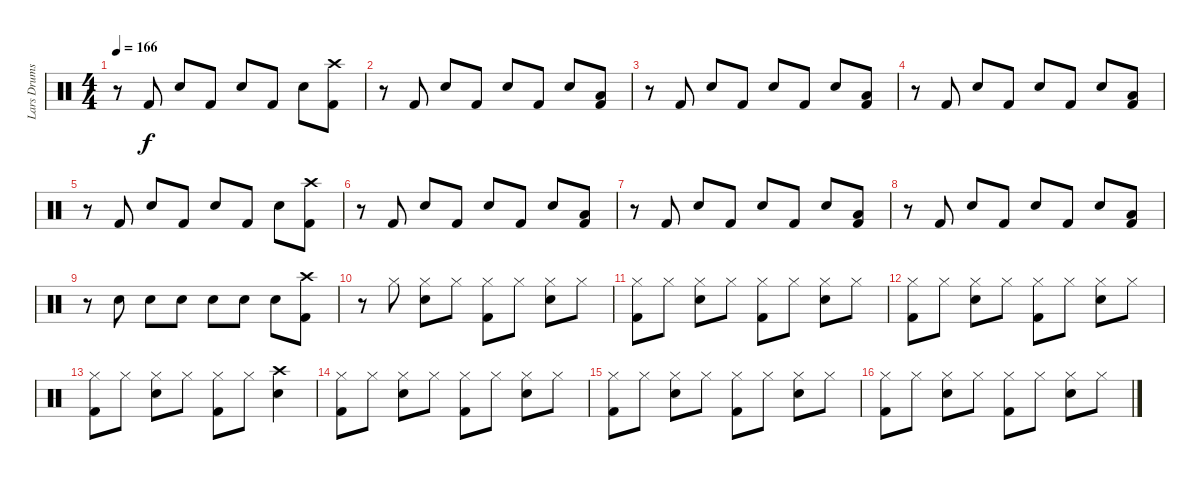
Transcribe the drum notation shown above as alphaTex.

\track ("Lars Drums" "Lars Drums") {instrument percussion}
\staff {score}
\articulation defaults
\ts (4 4)
\tempo 166
\clef neutral
\ks c
r.8{dy f} "Kick (hit) 2".8 "Electric Snare (hit)".8 "Kick (hit) 2".8 "Electric Snare (hit)".8 "Kick (hit) 2".8 "Electric Snare (hit)".8 ("Crash high (hit)" "Kick (hit) 2").8 |
r.8 "Kick (hit) 2".8 "Electric Snare (hit)".8 "Kick (hit) 2".8 "Electric Snare (hit)".8 "Kick (hit) 2".8 "Electric Snare (hit)".8 ("Low Tom (hit)" "Kick (hit) 2").8 |
r.8 "Kick (hit) 2".8 "Electric Snare (hit)".8 "Kick (hit) 2".8 "Electric Snare (hit)".8 "Kick (hit) 2".8 "Electric Snare (hit)".8 ("Low Tom (hit)" "Kick (hit) 2").8 |
r.8 "Kick (hit) 2".8 "Electric Snare (hit)".8 "Kick (hit) 2".8 "Electric Snare (hit)".8 "Kick (hit) 2".8 "Electric Snare (hit)".8 ("Low Tom (hit)" "Kick (hit) 2").8 |
r.8 "Kick (hit) 2".8 "Electric Snare (hit)".8 "Kick (hit) 2".8 "Electric Snare (hit)".8 "Kick (hit) 2".8 "Electric Snare (hit)".8 ("Crash high (hit)" "Kick (hit) 2").8 |
r.8 "Kick (hit) 2".8 "Electric Snare (hit)".8 "Kick (hit) 2".8 "Electric Snare (hit)".8 "Kick (hit) 2".8 "Electric Snare (hit)".8 ("Low Tom (hit)" "Kick (hit) 2").8 |
r.8 "Kick (hit) 2".8 "Electric Snare (hit)".8 "Kick (hit) 2".8 "Electric Snare (hit)".8 "Kick (hit) 2".8 "Electric Snare (hit)".8 ("Low Tom (hit)" "Kick (hit) 2").8 |
r.8 "Kick (hit) 2".8 "Electric Snare (hit)".8 "Kick (hit) 2".8 "Electric Snare (hit)".8 "Kick (hit) 2".8 "Electric Snare (hit)".8 ("Low Tom (hit)" "Kick (hit) 2").8 |
r.8 "Electric Snare (hit)".8 "Electric Snare (hit)".8 "Electric Snare (hit)".8 "Electric Snare (hit)".8 "Electric Snare (hit)".8 "Electric Snare (hit)".8 ("Crash high (hit)" "Kick (hit) 2").8 |
r.8 "Hi-Hat (closed)".8 ("Hi-Hat (closed)" "Electric Snare (hit)").8 "Hi-Hat (closed)".8 ("Hi-Hat (closed)" "Kick (hit) 2").8 "Hi-Hat (closed)".8 ("Hi-Hat (closed)" "Electric Snare (hit)").8 "Hi-Hat (closed)".8 |
("Hi-Hat (closed)" "Kick (hit) 2").8 "Hi-Hat (closed)".8 ("Hi-Hat (closed)" "Electric Snare (hit)").8 "Hi-Hat (closed)".8 ("Hi-Hat (closed)" "Kick (hit) 2").8 "Hi-Hat (closed)".8 ("Hi-Hat (closed)" "Electric Snare (hit)").8 "Hi-Hat (closed)".8 |
("Hi-Hat (closed)" "Kick (hit) 2").8 "Hi-Hat (closed)".8 ("Hi-Hat (closed)" "Electric Snare (hit)").8 "Hi-Hat (closed)".8 ("Hi-Hat (closed)" "Kick (hit) 2").8 "Hi-Hat (closed)".8 ("Hi-Hat (closed)" "Electric Snare (hit)").8 "Hi-Hat (closed)".8 |
("Hi-Hat (closed)" "Kick (hit) 2").8 "Hi-Hat (closed)".8 ("Hi-Hat (closed)" "Electric Snare (hit)").8 "Hi-Hat (closed)".8 ("Hi-Hat (closed)" "Kick (hit) 2").8 "Hi-Hat (closed)".8 ("Crash high (hit)" "Electric Snare (hit)").4 |
("Hi-Hat (closed)" "Kick (hit) 2").8 "Hi-Hat (closed)".8 ("Hi-Hat (closed)" "Electric Snare (hit)").8 "Hi-Hat (closed)".8 ("Hi-Hat (closed)" "Kick (hit) 2").8 "Hi-Hat (closed)".8 ("Hi-Hat (closed)" "Electric Snare (hit)").8 "Hi-Hat (closed)".8 |
("Hi-Hat (closed)" "Kick (hit) 2").8 "Hi-Hat (closed)".8 ("Hi-Hat (closed)" "Electric Snare (hit)").8 "Hi-Hat (closed)".8 ("Hi-Hat (closed)" "Kick (hit) 2").8 "Hi-Hat (closed)".8 ("Hi-Hat (closed)" "Electric Snare (hit)").8 "Hi-Hat (closed)".8 |
("Hi-Hat (closed)" "Kick (hit) 2").8 "Hi-Hat (closed)".8 ("Hi-Hat (closed)" "Electric Snare (hit)").8 "Hi-Hat (closed)".8 ("Hi-Hat (closed)" "Kick (hit) 2").8 "Hi-Hat (closed)".8 ("Hi-Hat (closed)" "Electric Snare (hit)").8 "Hi-Hat (closed)".8
